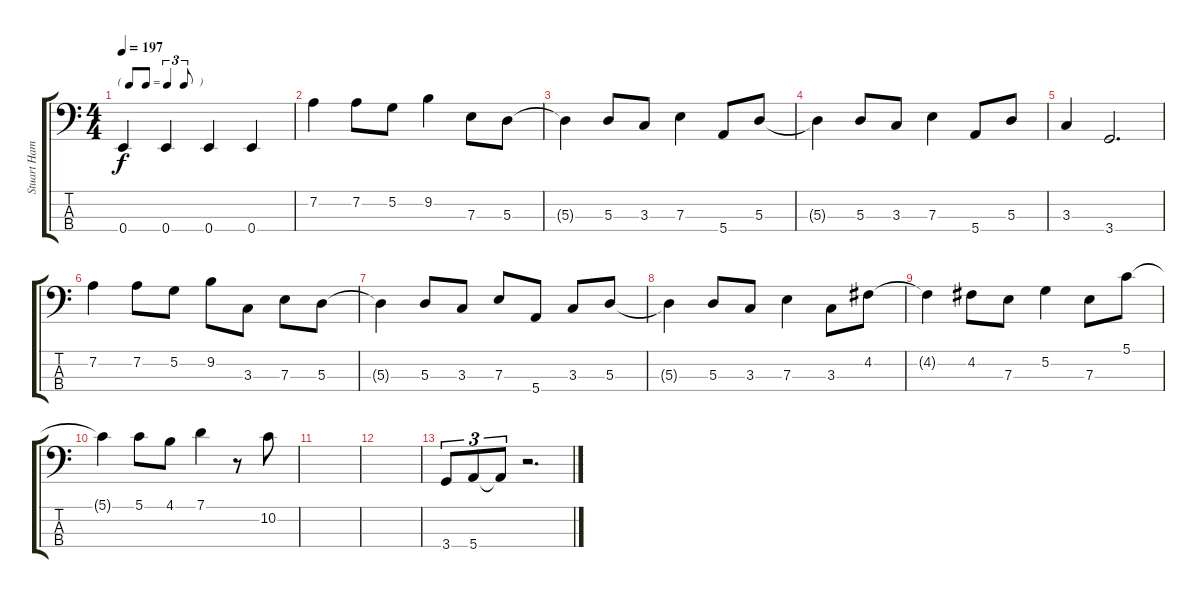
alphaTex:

\track ("Stuart Hamm Bass" "Stuart Ham") {instrument electricbassfinger}
\staff {score tabs}
\tuning (G2 D2 A1 E1) {hide}
\ts (4 4)
\tf triplet8th
\tempo 197
\clef f4
\ks c
0.4.4{dy f} 0.4.4 0.4.4 0.4.4 |
7.2.4 7.2.8 5.2.8 9.2.4 7.3.8 5.3.8 |
5.3{t}.4 5.3.8 3.3.8 7.3.4 5.4.8 5.3.8 |
5.3{t}.4 5.3.8 3.3.8 7.3.4 5.4.8 5.3.8 |
3.3.4 3.4.2{d} |
7.2.4 7.2.8 5.2.8 9.2.8 3.3.8 7.3.8 5.3.8 |
5.3{t}.4 5.3.8 3.3.8 7.3.8 5.4.8 3.3.8 5.3.8 |
5.3{t}.4 5.3.8 3.3.8 7.3.4 3.3.8 4.2.8 |
4.2{t}.4 4.2.8 7.3.8 5.2.4 7.3.8 5.1.8 |
5.1{t}.4 5.1.8 4.1.8 7.1.4 r.8 10.2.8 |
|
|
3.4.8{tu (3 2)} 5.4.8{tu (3 2)} 5.4{t}.8{tu (3 2)} r.2{d}
